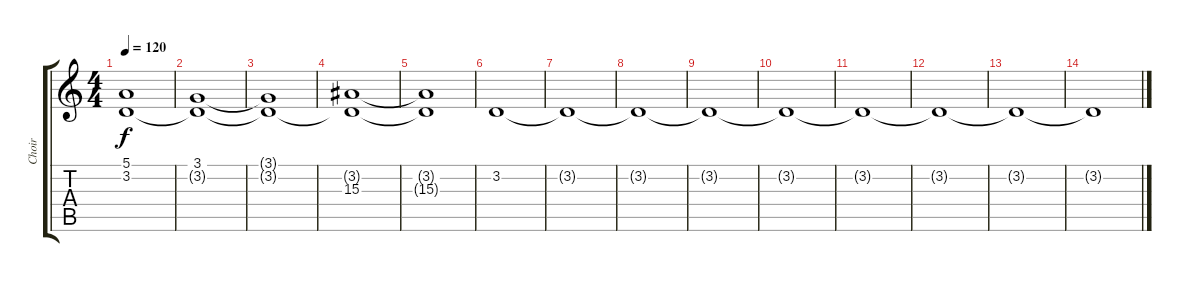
\track ("Choir" "Choir") {instrument choiraahs}
\staff {score tabs}
\tuning (E4 B3 G3 D3 A2 E2) {hide}
\ts (4 4)
\tempo 120
\clef g2
\ks c
(5.1{t} 3.2{t}).1{dy f} |
(3.1 3.2{t}).1 |
(3.1{t} 3.2{t}).1 |
(3.2{t} 15.3).1 |
(3.2{t} 15.3{t}).1 |
3.2.1{volume 0} |
3.2{t}.1 |
3.2{t}.1 |
3.2{t}.1 |
3.2{t}.1 |
3.2{t}.1 |
3.2{t}.1 |
3.2{t}.1 |
3.2{t}.1
